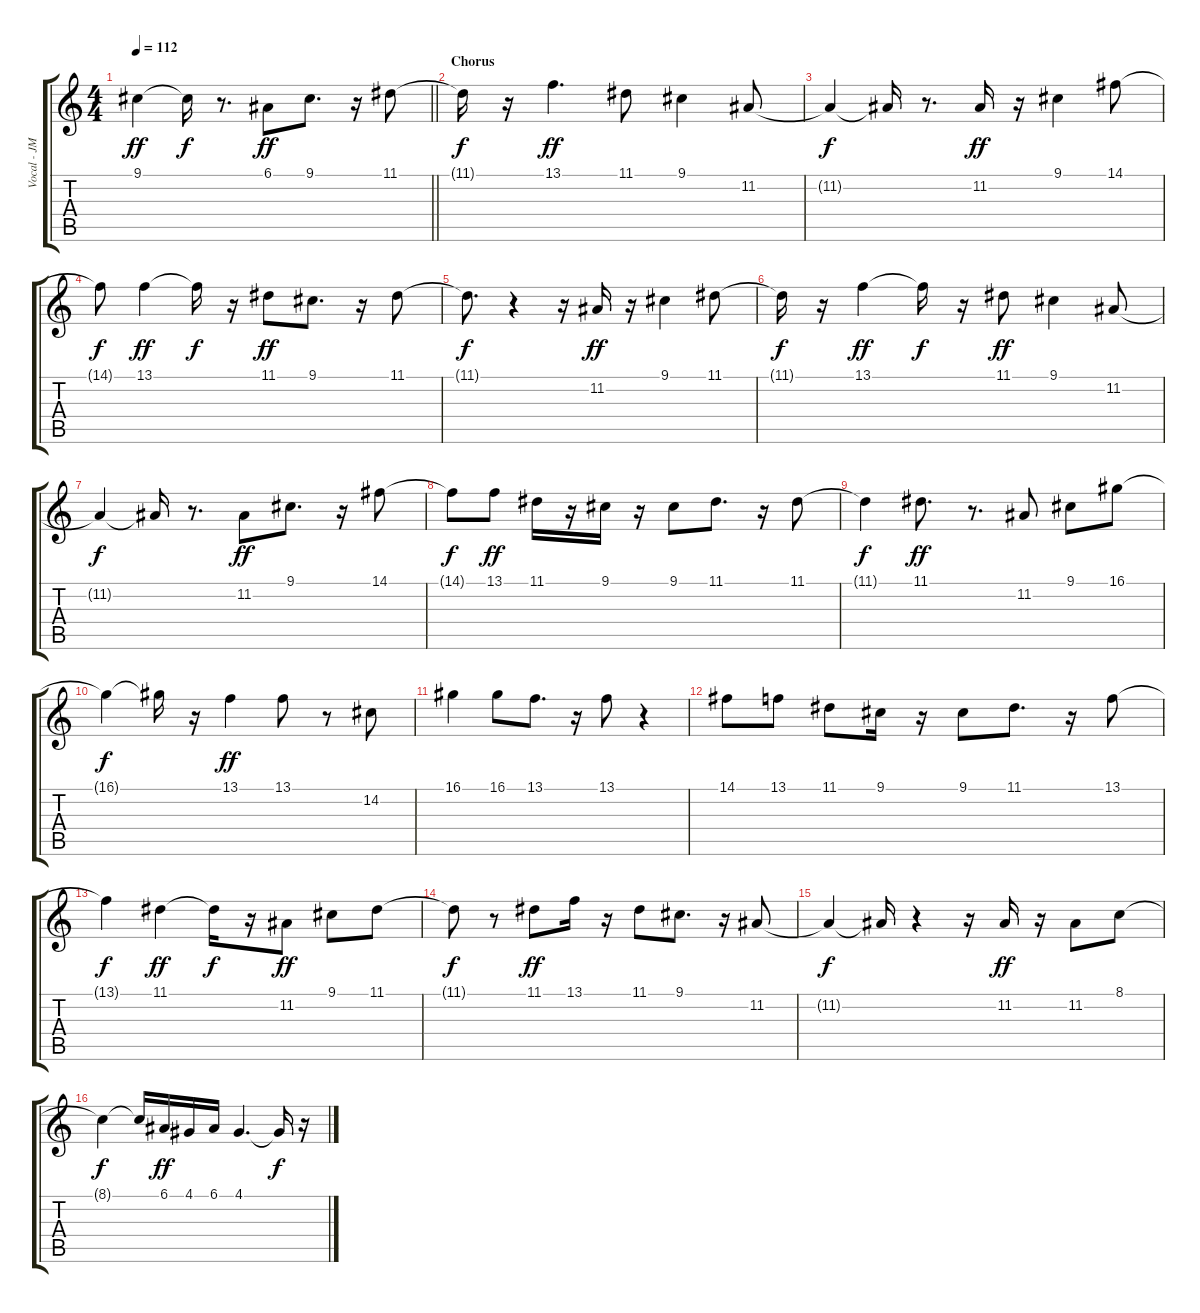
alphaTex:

\track ("Vocal - JM" "Vocal - JM") {instrument lead2sawtooth}
\staff {score tabs}
\tuning (E4 B3 G3 D3 A2 E2) {hide}
\ts (4 4)
\tempo 112
\clef g2
\barLineRight lightlight
\ks c
9.1.4{dy ff} 9.1{t}.16{dy f} r.8{d} 6.1.8{dy ff} 9.1.8{d} r.16 11.1.8 |
\section ("" "Chorus")
11.1{t}.16{dy f} r.16 13.1.4{d dy ff} 11.1.8 9.1.4 11.2.8 |
11.2{t}.4{dy f} 11.2{t}.16 r.8{d} 11.2.16{dy ff} r.16 9.1.4 14.1.8 |
14.1{t}.8{dy f} 13.1.4{dy ff} 13.1{t}.16{dy f} r.16 11.1.8{dy ff} 9.1.8{d} r.16 11.1.8 |
11.1{t}.8{d dy f} r.4 r.16 11.2.16{dy ff} r.16 9.1.4 11.1.8 |
11.1{t}.16{dy f} r.16 13.1.4{dy ff} 13.1{t}.16{dy f} r.16 11.1.8{dy ff} 9.1.4 11.2.8 |
11.2{t}.4{dy f} 11.2{t}.16 r.8{d} 11.2.8{dy ff} 9.1.8{d} r.16 14.1.8 |
14.1{t}.8{dy f} 13.1.8{dy ff} 11.1.16 r.16 9.1.16 r.16 9.1.8 11.1.8{d} r.16 11.1.8 |
11.1{t}.4{dy f} 11.1.8{d dy ff} r.8{d} 11.2.8 9.1.8 16.1.8 |
16.1{t}.4{dy f} 16.1{t}.16 r.16 13.1.4{dy ff} 13.1.8 r.8 14.2.8 |
16.1.4 16.1.8 13.1.8{d} r.16 13.1.8 r.4 |
14.1.8 13.1.8 11.1.8 9.1.16 r.16 9.1.8 11.1.8{d} r.16 13.1.8 |
13.1{t}.4{dy f} 11.1.4{dy ff} 11.1{t}.16{dy f} r.16 11.2.8{dy ff} 9.1.8 11.1.8 |
11.1{t}.8{dy f} r.8 11.1.8{dy ff} 13.1.16 r.16 11.1.8 9.1.8{d} r.16 11.2.8 |
11.2{t}.4{dy f} 11.2{t}.16 r.4 r.16 11.2.16{dy ff} r.16 11.2.8 8.1.8 |
8.1{t}.4{dy f} 8.1{t}.16 6.1.16{dy ff} 4.1.16 6.1.16 4.1.4{d} 4.1{t}.16{dy f} r.16
